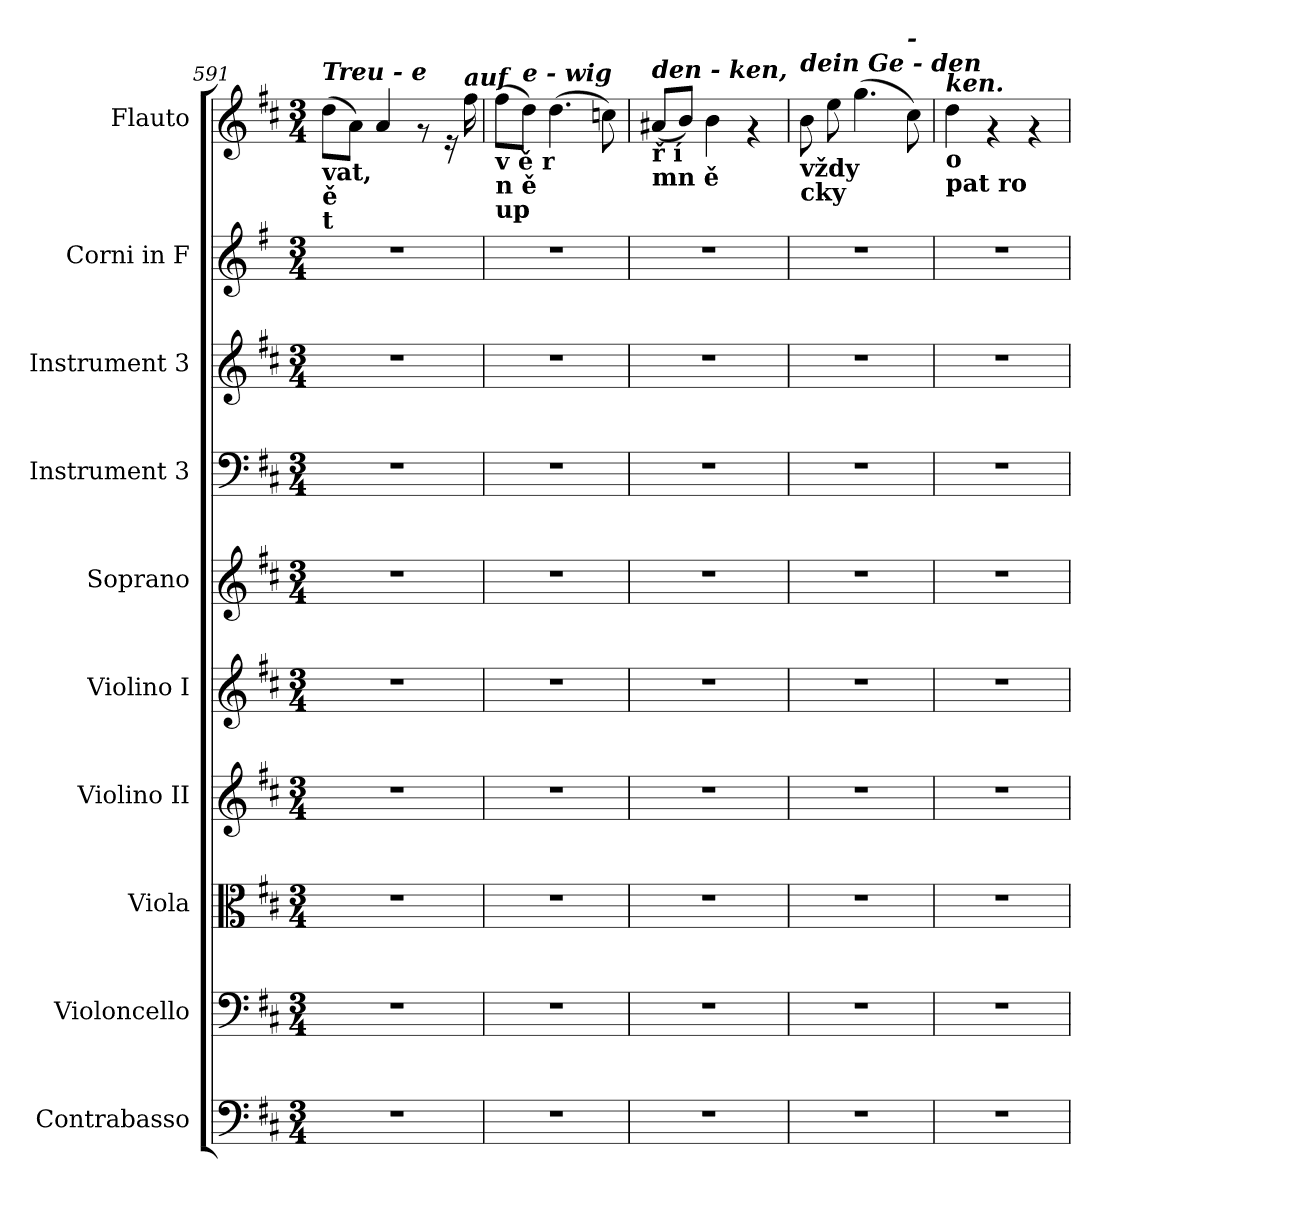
**kern	**kern	**kern	**kern	**kern	**kern	**kern	**kern	**kern	**kern
*part10	*part9	*part8	*part7	*part6	*part5	*part4	*part3	*part2	*part1
*staff10	*staff9	*staff8	*staff7	*staff6	*staff5	*staff4	*staff3	*staff2	*staff1
*I"Contrabasso	*I"Violoncello	*I"Viola	*I"Violino II	*I"Violino I	*I"Soprano	*I"Instrument 3	*I"Instrument 3	*I"Corni in F	*I"Flauto
*I'Cb.	*I'Vc.	*I'Vla.	*I'Vln. II	*I'Vln. I	*I'S	*	*	*I'Cor.	*I'Fl.
*clefF4	*clefF4	*clefC3	*clefG2	*clefG2	*clefG2	*clefF4	*clefG2	*clefG2	*clefG2
*ITrd1c2	*ITrd1c2	*ITrd1c2	*ITrd1c2	*ITrd1c2	*ITrd1c2	*ITrd1c2	*ITrd1c2	*ITrd4c7	*ITrd1c2
*k[]	*k[]	*k[]	*k[]	*k[]	*k[]	*k[]	*k[]	*k[]	*k[]
*C:	*C:	*C:	*C:	*C:	*C:	*C:	*C:	*C:	*C:
*M3/4	*M3/4	*M3/4	*M3/4	*M3/4	*M3/4	*M3/4	*M3/4	*M3/4	*M3/4
=591	=591	=591	=591	=591	=591	=591	=591	=591	=591
!	!	!	!	!	!	!	!	!	!LO:TX:a:Bi:t=Treu - e
!	!	!	!	!	!	!	!	!	!LO:TX:b:B:t=vat,
!	!	!	!	!	!	!	!	!	!LO:TX:b:B:t=ě
!	!	!	!	!	!	!	!	!	!LO:TX:b:B:t=t
2.r	2.r	2.r	2.r	2.r	2.r	2.r	2.r	2.r	(>8cc\L
.	.	.	.	.	.	.	.	.	8g\J)
.	.	.	.	.	.	.	.	.	4g/
.	.	.	.	.	.	.	.	.	8rf
.	.	.	.	.	.	.	.	.	16re
!	!	!	!	!	!	!	!	!	!LO:TX:a:Bi:t=auf
.	.	.	.	.	.	.	.	.	16ee\
=592	=592	=592	=592	=592	=592	=592	=592	=592	=592
!	!	!	!	!	!	!	!	!	!LO:TX:b:B:t=v ě r
!	!	!	!	!	!	!	!	!	!LO:TX:b:B:t=n ě
!	!	!	!	!	!	!	!	!	!LO:TX:b:B:t=up
2.r	2.r	2.r	2.r	2.r	2.r	2.r	2.r	2.r	(>8ee\L
!	!	!	!	!	!	!	!	!	!LO:TX:a:Bi:t=e - wig
.	.	.	.	.	.	.	.	.	8cc\J)
.	.	.	.	.	.	.	.	.	(>4.cc\
.	.	.	.	.	.	.	.	.	8b-X\)
=593	=593	=593	=593	=593	=593	=593	=593	=593	=593
!	!	!	!	!	!	!	!	!	!LO:TX:a:Bi:t=den - ken,
!	!	!	!	!	!	!	!	!	!LO:TX:b:B:t=ř í
!	!	!	!	!	!	!	!	!	!LO:TX:b:B:t=mn ě
2.r	2.r	2.r	2.r	2.r	2.r	2.r	2.r	2.r	(<8g#X/L
.	.	.	.	.	.	.	.	.	8a/J)
.	.	.	.	.	.	.	.	.	4a\
.	.	.	.	.	.	.	.	.	4rf
=594	=594	=594	=594	=594	=594	=594	=594	=594	=594
!	!	!	!	!	!	!	!	!	!LO:TX:a:Bi:t=dein Ge - den
!	!	!	!	!	!	!	!	!	!LO:TX:b:B:t=vždy
!	!	!	!	!	!	!	!	!	!LO:TX:b:B:t=cky
2.r	2.r	2.r	2.r	2.r	2.r	2.r	2.r	2.r	8a\
.	.	.	.	.	.	.	.	.	8dd\
.	.	.	.	.	.	.	.	.	(>4.ff\
!	!	!	!	!	!	!	!	!	!LO:TX:a:Bi:t=-
.	.	.	.	.	.	.	.	.	8b\)
!!LO:LB:g=z
=595	=595	=595	=595	=595	=595	=595	=595	=595	=595
!	!	!	!	!	!	!	!	!	!LO:TX:a:Bi:t=ken.
!	!	!	!	!	!	!	!	!	!LO:TX:b:B:t=o
!	!	!	!	!	!	!	!	!	!LO:TX:b:B:t=pat ro
2.r	2.r	2.r	2.r	2.r	2.r	2.r	2.r	2.r	4cc\
.	.	.	.	.	.	.	.	.	4rf
.	.	.	.	.	.	.	.	.	4rf
=	=	=	=	=	=	=	=	=	=
*-	*-	*-	*-	*-	*-	*-	*-	*-	*-
